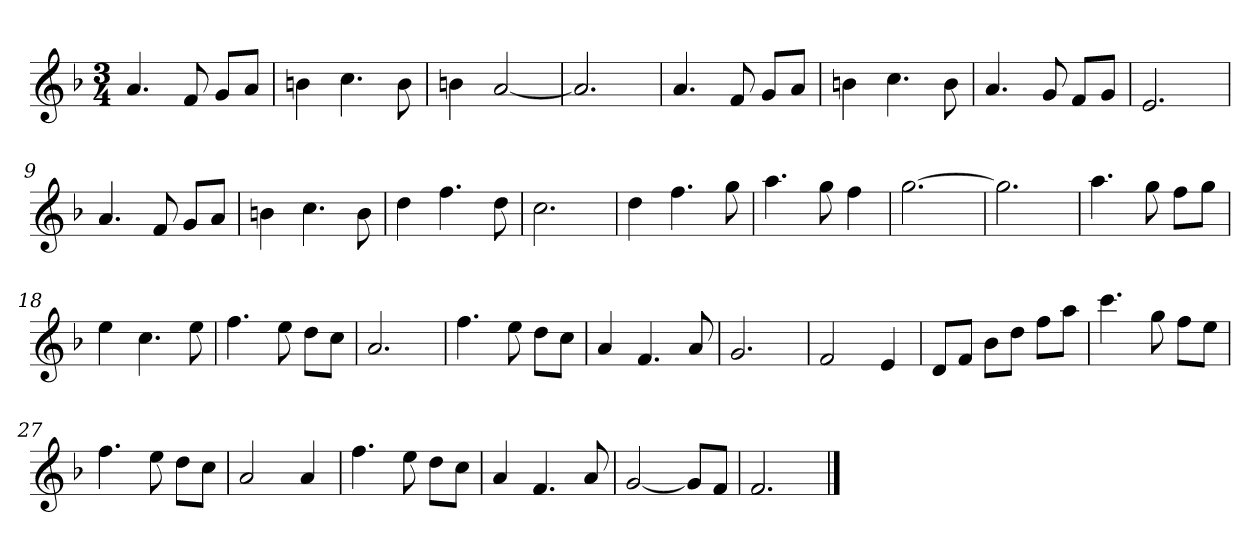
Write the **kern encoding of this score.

**kern
*part1
*staff1
*clefG2
*k[b-]
*d:
*M3/4
=1
4.a/
8f/
8g/L
8a/J
=2
4bn\
4.cc\
8b\
=3
4bn\
[2a/
=4
2.a/]
!!LO:LB:g=z
=5
4.a/
8f/
8g/L
8a/J
=6
4bn\
4.cc\
8b\
=7
4.a/
8g/
8f/L
8g/J
=8
2.e/
!!LO:LB:g=z
=9
4.a/
8f/
8g/L
8a/J
=10
4bn\
4.cc\
8b\
=11
4dd\
4.ff\
8dd\
=12
2.cc\
!!LO:LB:g=z
=13
4dd\
4.ff\
8gg\
=14
4.aa\
8gg\
4ff\
=15
[2.gg\
=16
2.gg\]
!!LO:LB:g=z
=17
4.aa\
8gg\
8ff\L
8gg\J
=18
4ee\
4.cc\
8ee\
=19
4.ff\
8ee\
8dd\L
8cc\J
=20
2.a/
!!LO:LB:g=z
=21
4.ff\
8ee\
8dd\L
8cc\J
=22
4a/
4.f/
8a/
=23
2.g/
=24
2f/
4e/
!!LO:LB:g=z
=25
8d/L
8f/J
8b-\L
8dd\J
8ff\L
8aa\J
=26
4.ccc\
8gg\
8ff\L
8ee\J
=27
4.ff\
8ee\
8dd\L
8cc\J
=28
2a/
4a/
!!LO:LB:g=z
=29
4.ff\
8ee\
8dd\L
8cc\J
=30
4a/
4.f/
8a/
=31
[2g/
8g/L]
8f/J
=32
2.f/
==
*-
